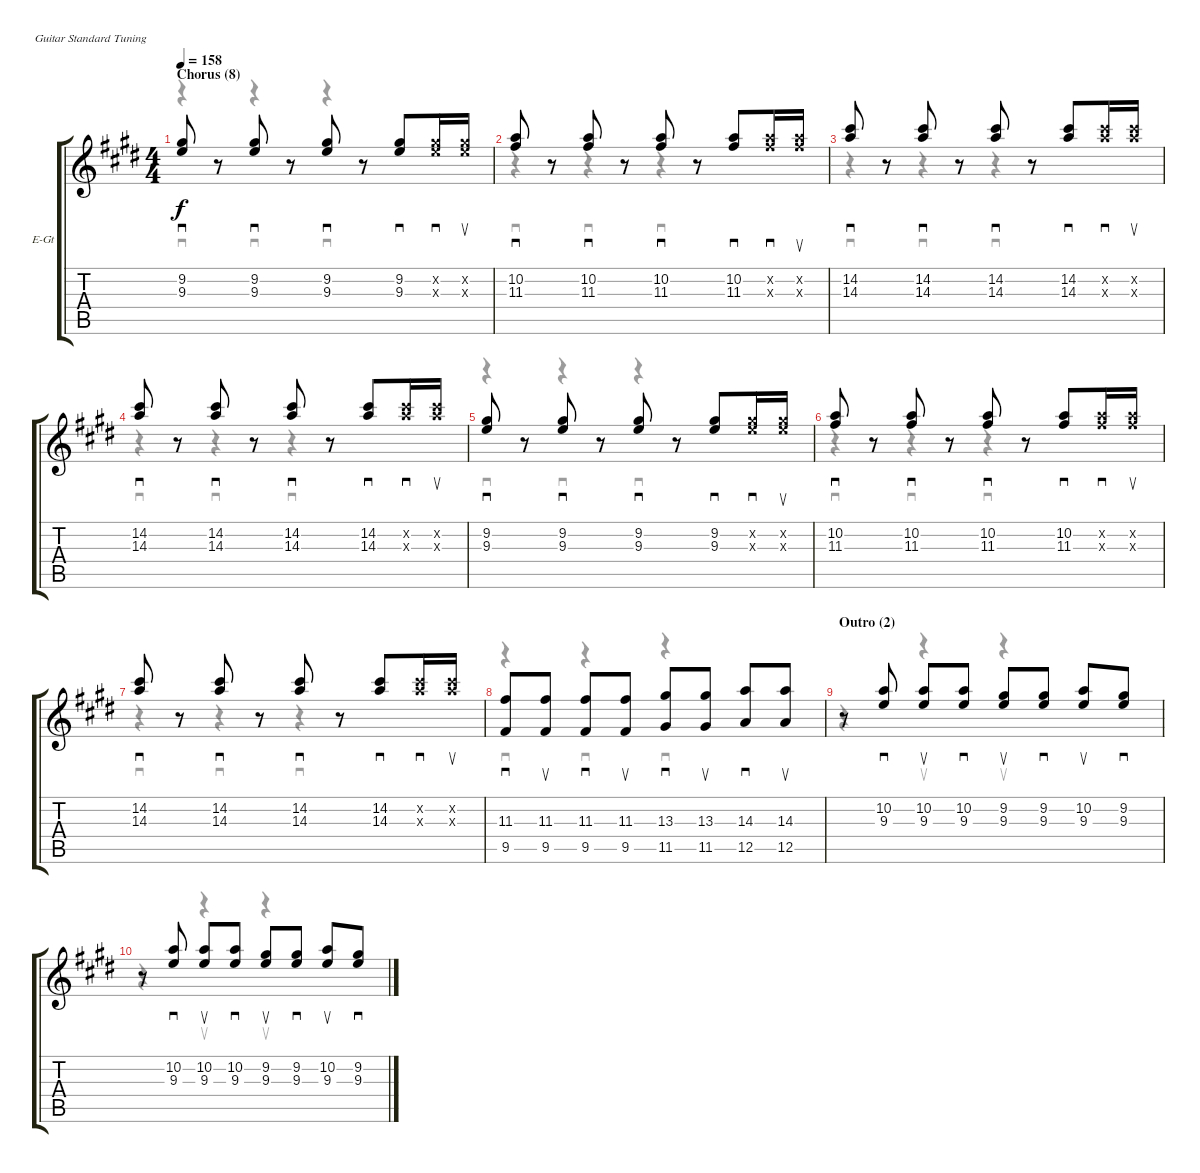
\bracketExtendMode groupsimilarinstruments
\firstSystemTrackNameOrientation horizontal
\otherSystemsTrackNameOrientation horizontal
\track ("Guitar 2" "E-Gt") {instrument distortionguitar}
\staff {score tabs}
\tuning (E4 B3 G3 D3 A2 E2)
\voice
\ts (4 4)
\section ("" "Chorus (8)")
\tempo 158
\clef g2
\ks e
(9.2 9.3).8{sd dy f} r.8 (9.2 9.3).8{sd} r.8 (9.2 9.3).8{sd} r.8 (9.2 9.3).8{sd} (9.2{x} 9.3{x}).16{sd} (9.2{x} 9.3{x}).16{su} |
(10.2 11.3).8{sd} r.8 (10.2 11.3).8{sd} r.8 (10.2 11.3).8{sd} r.8 (10.2 11.3).8{sd} (10.2{x} 11.3{x}).16{sd} (10.2{x} 11.3{x}).16{su} |
(14.2 14.3).8{sd} r.8 (14.2 14.3).8{sd} r.8 (14.2 14.3).8{sd} r.8 (14.2 14.3).8{sd} (14.2{x} 14.3{x}).16{sd} (14.2{x} 14.3{x}).16{su} |
(14.2 14.3).8{sd} r.8 (14.2 14.3).8{sd} r.8 (14.2 14.3).8{sd} r.8 (14.2 14.3).8{sd} (14.2{x} 14.3{x}).16{sd} (14.2{x} 14.3{x}).16{su} |
(9.2 9.3).8{sd} r.8 (9.2 9.3).8{sd} r.8 (9.2 9.3).8{sd} r.8 (9.2 9.3).8{sd} (9.2{x} 9.3{x}).16{sd} (9.2{x} 9.3{x}).16{su} |
(10.2 11.3).8{sd} r.8 (10.2 11.3).8{sd} r.8 (10.2 11.3).8{sd} r.8 (10.2 11.3).8{sd} (10.2{x} 11.3{x}).16{sd} (10.2{x} 11.3{x}).16{su} |
(14.2 14.3).8{sd} r.8 (14.2 14.3).8{sd} r.8 (14.2 14.3).8{sd} r.8 (14.2 14.3).8{sd} (14.2{x} 14.3{x}).16{sd} (14.2{x} 14.3{x}).16{su} |
(11.3 9.5).8{sd} (11.3 9.5).8{su} (11.3 9.5).8{sd} (11.3 9.5).8{su} (13.3 11.5).8{sd} (13.3 11.5).8{su} (14.3 12.5).8{sd} (14.3 12.5).8{su} |
\section ("" "Outro (2)")
r.8 (10.2 9.3).8{sd} (10.2 9.3).8{su} (10.2 9.3).8{sd} (9.2 9.3).8{su} (9.2 9.3).8{sd} (10.2 9.3).8{su} (9.2 9.3).8{sd} |
r.8 (10.2 9.3).8{sd} (10.2 9.3).8{su} (10.2 9.3).8{sd} (9.2 9.3).8{su} (9.2 9.3).8{sd} (10.2 9.3).8{su} (9.2 9.3).8{sd}
\voice
\clef g2
\ottava regular
\simile none
\ks e
r.4{sd dy mf} r.4{sd} r.4{sd} |
r.4{sd} r.4{sd} r.4{sd} |
r.4{sd} r.4{sd} r.4{sd} |
r.4{sd} r.4{sd} r.4{sd} |
r.4{sd} r.4{sd} r.4{sd} |
r.4{sd} r.4{sd} r.4{sd} |
r.4{sd} r.4{sd} r.4{sd} |
r.4{sd} r.4{sd} r.4{sd} |
r.4 r.4{su} r.4{su} |
r.4 r.4{su} r.4{su}
